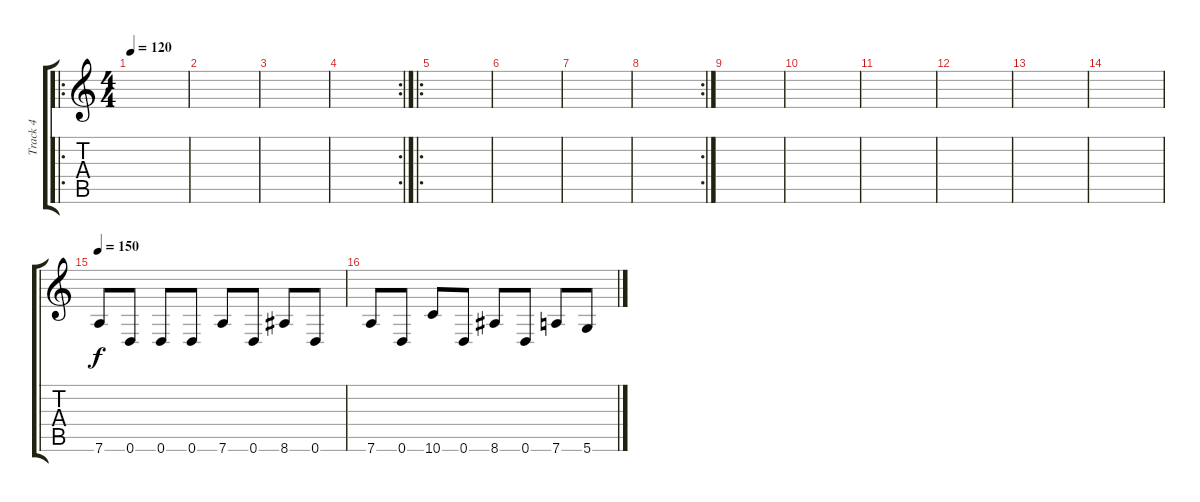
\track ("Track 4" "Track 4") {instrument distortionguitar}
\staff {score tabs}
\tuning (E4 B3 G3 D3 A2 D2) {hide}
\ro
\ts (4 4)
\tempo 120
\clef g2
\ks c
|
|
|
\rc 2
|
\ro
|
|
|
\rc 2
|
|
|
|
|
|
|
\tempo 150
7.6.8 0.6.8 0.6.8 0.6.8 7.6.8 0.6.8 8.6.8 0.6.8 |
7.6.8 0.6.8 10.6.8 0.6.8 8.6.8 0.6.8 7.6.8 5.6.8
